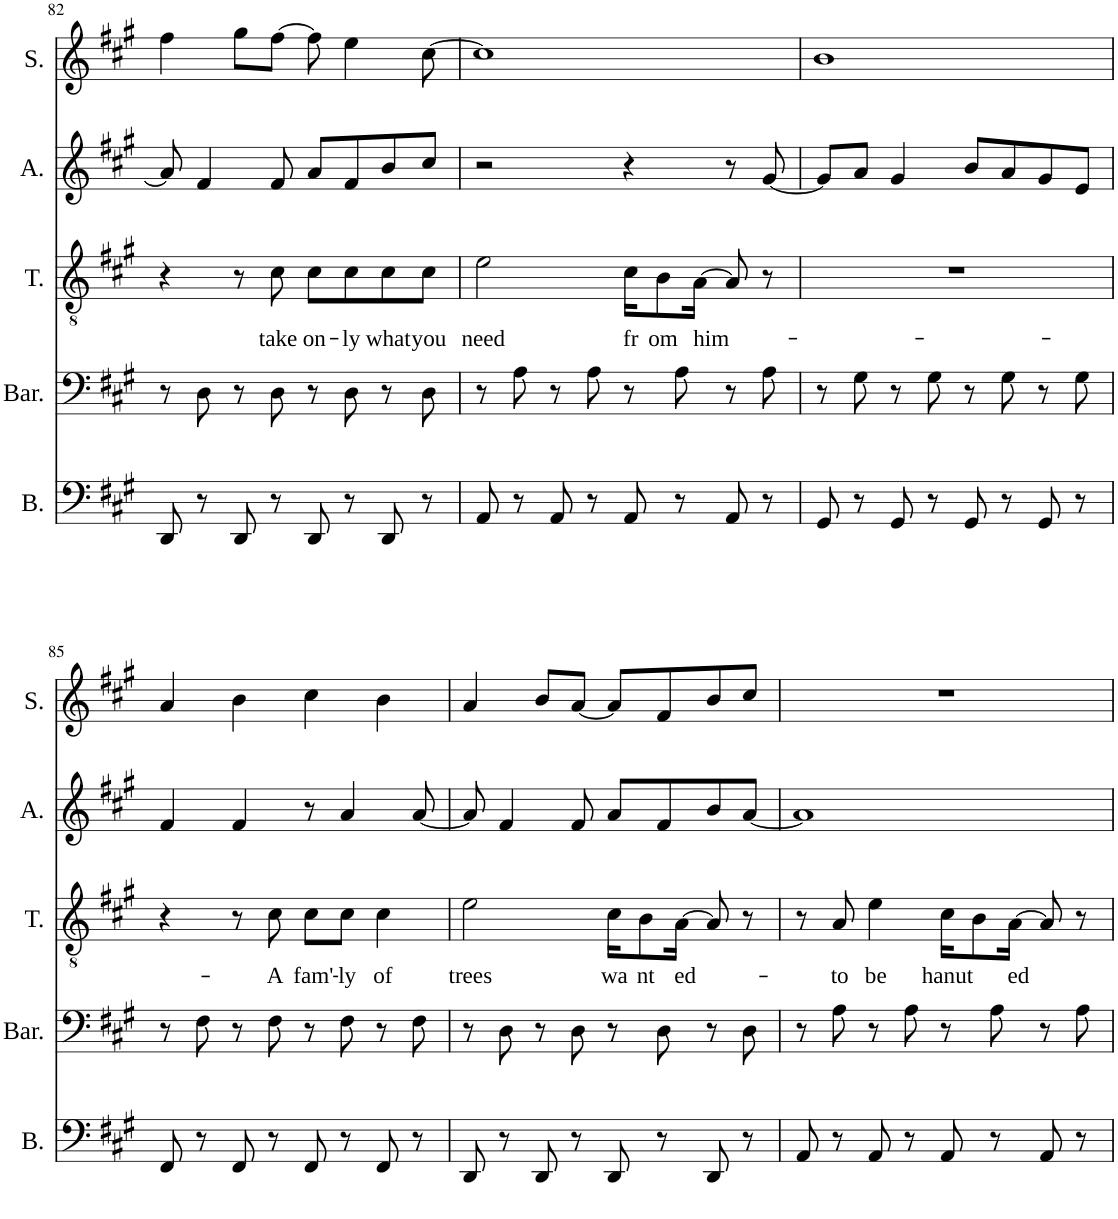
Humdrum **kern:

**kern	**kern	**kern	**text	**kern	**kern
*part5	*part4	*part3	*part3	*part2	*part1
*staff5	*staff4	*staff3	*staff3	*staff2	*staff1
*I"Bass	*I"Baritone	*I"Tenor	*	*I"Alto	*I"Soprano
*I'B.	*I'Bar.	*I'T.	*	*I'A.	*I'S.
!!LO:PB:g=z
*clefF4	*clefF4	*clefGv2	*	*clefG2	*clefG2
*k[f#c#g#]	*k[f#c#g#]	*k[f#c#g#]	*	*k[f#c#g#]	*k[f#c#g#]
*M4/4	*M4/4	*M4/4	*	*M4/4	*M4/4
=82	=82	=82	=82	=82	=82
8DD/	8r	4r	.	8a/]	4ff#\
8r	8D\	.	.	4f#/	.
8DD/	8r	8r	.	.	8gg#\L
!	!	!	!LO:LY:b	!	!
8r	8D\	8c#\	take	8f#/	[8ff#\J
!	!	!	!LO:LY:b	!	!
8DD/	8r	8c#\L	on-	8a/L	8ff#\]
!	!	!	!LO:LY:b	!	!
8r	8D\	8c#\	-ly	8f#/	4ee\
!	!	!	!LO:LY:b	!	!
8DD/	8r	8c#\	what	8b/	.
!	!	!	!LO:LY:b	!	!
8r	8D\	8c#\J	you	8cc#/J	[8cc#\
=83	=83	=83	=83	=83	=83
!	!	!	!LO:LY:b	!	!
8AA/	8r	2e\	need	2r	1cc#]
8r	8A\	.	.	.	.
8AA/	8r	.	.	.	.
8r	8A\	.	.	.	.
!	!	!	!LO:LY:b	!	!
8AA/	8r	16c#\KL	fr	4r	.
!	!	!	!LO:LY:b	!	!
.	.	8B\	om	.	.
8r	8A\	.	.	.	.
!	!	!	!LO:LY:b	!	!
.	.	[16A\Jk	him-	.	.
8AA/	8r	8A/]	.	8r	.
8r	8A\	8r	.	[8g#/	.
=84	=84	=84	=84	=84	=84
8GG#/	8r	1r	.	8g#/L]	1b
8r	8G#\	.	.	8a/J	.
8GG#/	8r	.	.	4g#/	.
8r	8G#\	.	.	.	.
8GG#/	8r	.	.	8b/L	.
8r	8G#\	.	.	8a/	.
8GG#/	8r	.	.	8g#/	.
8r	8G#\	.	.	8e/J	.
!!LO:LB:g=z
=85	=85	=85	=85	=85	=85
8FF#/	8r	4r	.	4f#/	4a/
8r	8F#\	.	.	.	.
8FF#/	8r	8r	.	4f#/	4b\
!	!	!	!LO:LY:b	!	!
8r	8F#\	8c#\	A	.	.
!	!	!	!LO:LY:b	!	!
8FF#/	8r	8c#\L	fam'-	8r	4cc#\
!	!	!	!LO:LY:b	!	!
8r	8F#\	8c#\J	-ly	4a/	.
!	!	!	!LO:LY:b	!	!
8FF#/	8r	4c#\	of	.	4b\
8r	8F#\	.	.	[8a/	.
=86	=86	=86	=86	=86	=86
!	!	!	!LO:LY:b	!	!
8DD/	8r	2e\	trees	8a/]	4a/
8r	8D\	.	.	4f#/	.
8DD/	8r	.	.	.	8b/L
8r	8D\	.	.	8f#/	[8a/J
!	!	!	!LO:LY:b	!	!
8DD/	8r	16c#\KL	wa	8a/L	8a/L]
!	!	!	!LO:LY:b	!	!
.	.	8B\	nt	.	.
8r	8D\	.	.	8f#/	8f#/
!	!	!	!LO:LY:b	!	!
.	.	[16A\Jk	ed-	.	.
8DD/	8r	8A/]	.	8b/	8b/
8r	8D\	8r	.	[8a/J	8cc#/J
=87	=87	=87	=87	=87	=87
8AA/	8r	8r	.	1a]	1r
!	!	!	!LO:LY:b	!	!
8r	8A\	8A/	to	.	.
!	!	!	!LO:LY:b	!	!
8AA/	8r	4e\	be	.	.
8r	8A\	.	.	.	.
!	!	!	!LO:LY:b	!	!
8AA/	8r	16c#\KL	hanut	.	.
.	.	8B\	.	.	.
8r	8A\	.	.	.	.
!	!	!	!LO:LY:b	!	!
.	.	[16A\Jk	ed-	.	.
8AA/	8r	8A/]	.	.	.
8r	8A\	8r	.	.	.
=	=	=	=	=	=
*-	*-	*-	*-	*-	*-
